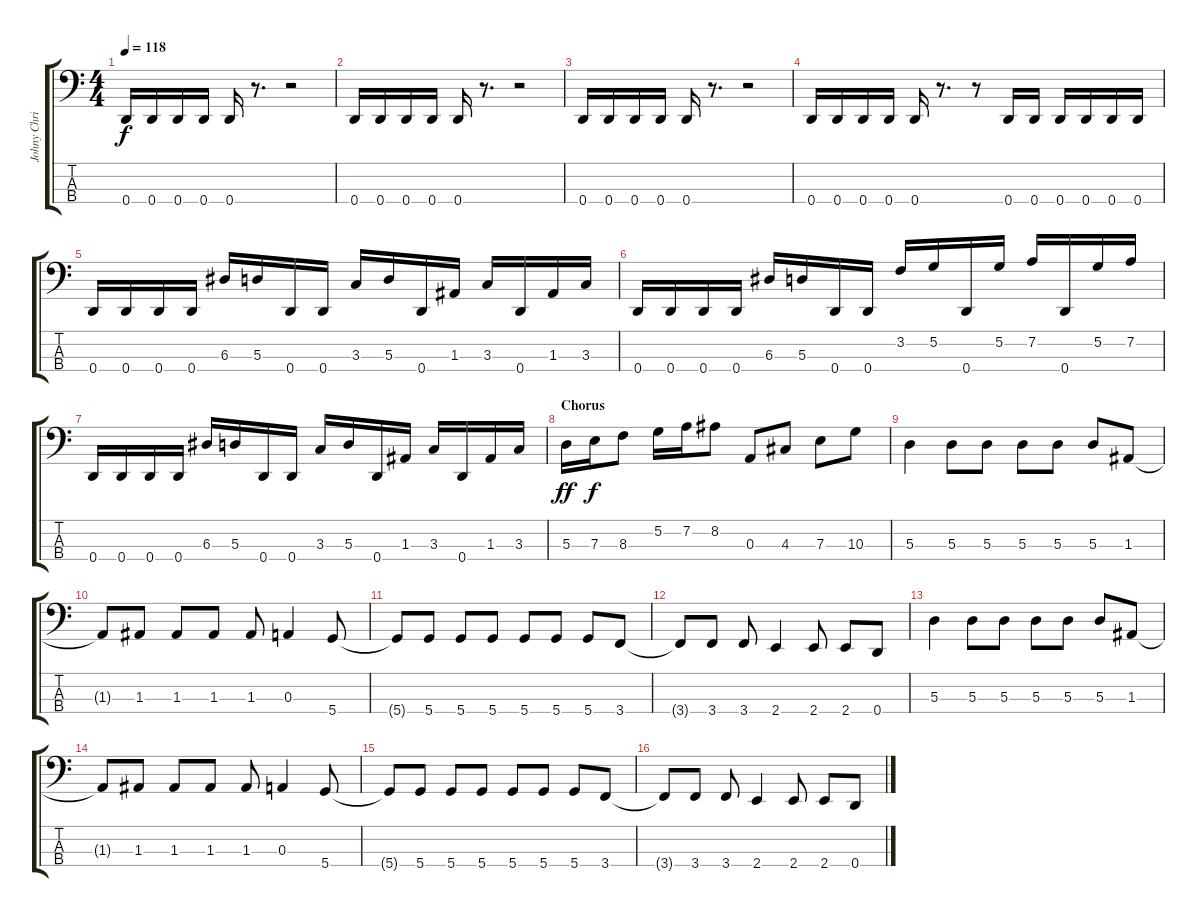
\track ("Johny Christ" "Johny Chri") {instrument electricbasspick}
\staff {score tabs}
\tuning (G2 D2 A1 D1) {hide}
\ts (4 4)
\tempo 118
\clef f4
\ks c
0.4.16{dy f} 0.4.16 0.4.16 0.4.16 0.4.16 r.8{d} r.2 |
0.4.16 0.4.16 0.4.16 0.4.16 0.4.16 r.8{d} r.2 |
0.4.16 0.4.16 0.4.16 0.4.16 0.4.16 r.8{d} r.2 |
0.4.16 0.4.16 0.4.16 0.4.16 0.4.16 r.8{d} r.8 0.4.16 0.4.16 0.4.16 0.4.16 0.4.16 0.4.16 |
0.4.16 0.4.16 0.4.16 0.4.16 6.3.16 5.3.16 0.4.16 0.4.16 3.3.16 5.3.16 0.4.16 1.3.16 3.3.16 0.4.16 1.3.16 3.3.16 |
0.4.16 0.4.16 0.4.16 0.4.16 6.3.16 5.3.16 0.4.16 0.4.16 3.2.16 5.2.16 0.4.16 5.2.16 7.2.16 0.4.16 5.2.16 7.2.16 |
0.4.16 0.4.16 0.4.16 0.4.16 6.3.16 5.3.16 0.4.16 0.4.16 3.3.16 5.3.16 0.4.16 1.3.16 3.3.16 0.4.16 1.3.16 3.3.16 |
\section ("" "Chorus")
5.3.16{dy ff} 7.3.16{dy f} 8.3.8 5.2.16 7.2.16 8.2.8 0.3.8 4.3.8 7.3.8 10.3.8 |
5.3.4 5.3.8 5.3.8 5.3.8 5.3.8 5.3.8 1.3.8 |
1.3{t}.8 1.3.8 1.3.8 1.3.8 1.3.8 0.3.4 5.4.8 |
5.4{t}.8 5.4.8 5.4.8 5.4.8 5.4.8 5.4.8 5.4.8 3.4.8 |
3.4{t}.8 3.4.8 3.4.8 2.4.4 2.4.8 2.4.8 0.4.8 |
5.3.4 5.3.8 5.3.8 5.3.8 5.3.8 5.3.8 1.3.8 |
1.3{t}.8 1.3.8 1.3.8 1.3.8 1.3.8 0.3.4 5.4.8 |
5.4{t}.8 5.4.8 5.4.8 5.4.8 5.4.8 5.4.8 5.4.8 3.4.8 |
3.4{t}.8 3.4.8 3.4.8 2.4.4 2.4.8 2.4.8 0.4.8
